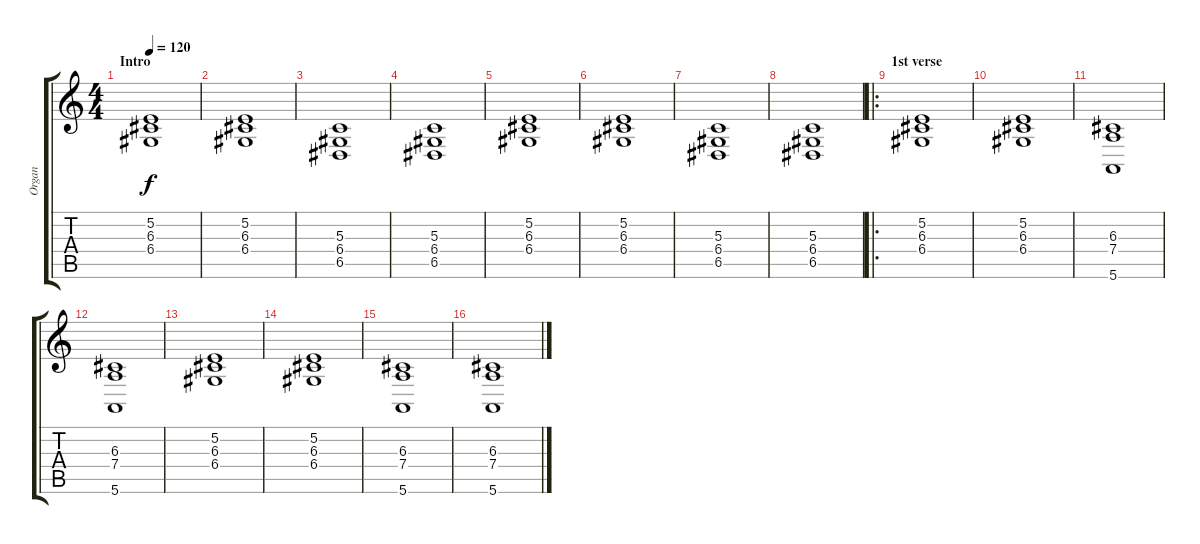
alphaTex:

\track ("Organ" "Organ") {instrument churchorgan}
\staff {score tabs}
\tuning (E4 B3 G3 D3 A2 E2) {hide}
\ts (4 4)
\section ("" "Intro")
\tempo 120
\clef g2
\ks c
(5.2 6.3 6.4).1{dy f instrument churchorgan} |
(5.2 6.3 6.4).1 |
(5.3 6.4 6.5).1 |
(5.3 6.4 6.5).1 |
(5.2 6.3 6.4).1 |
(5.2 6.3 6.4).1 |
(5.3 6.4 6.5).1 |
(5.3 6.4 6.5).1 |
\ro
\section ("" "1st verse")
(5.2 6.3 6.4).1 |
(5.2 6.3 6.4).1 |
(6.3 7.4 5.6).1 |
(6.3 7.4 5.6).1 |
(5.2 6.3 6.4).1 |
(5.2 6.3 6.4).1 |
(6.3 7.4 5.6).1 |
(6.3 7.4 5.6).1
